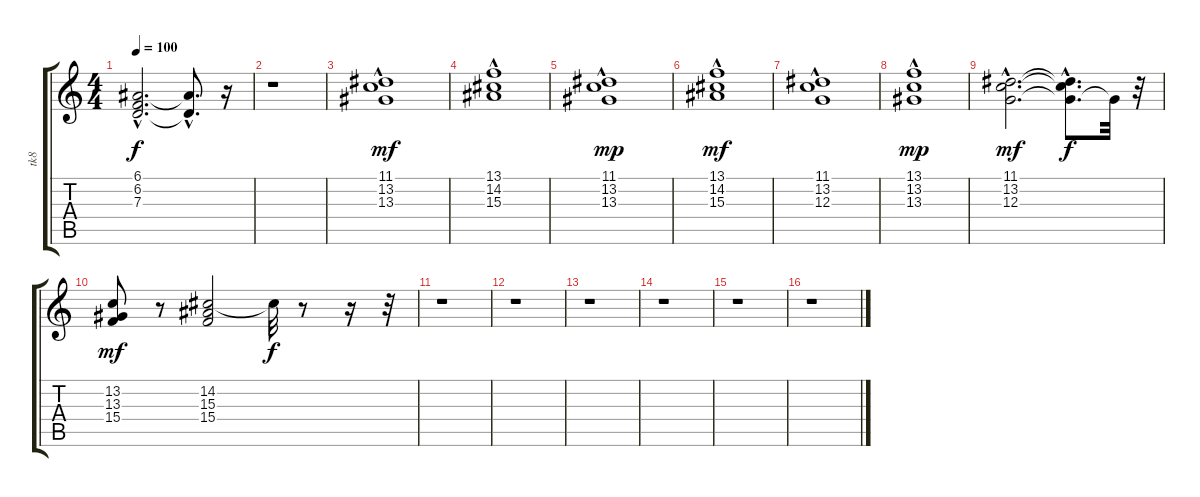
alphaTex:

\track ("tk8" "tk8") {instrument synthstrings1}
\staff {score tabs}
\tuning (E4 B3 G3 D3 A2 E2) {hide}
\ts (4 4)
\tempo 100
\clef g2
\ks c
(6.1{hac t} 6.2{t} 7.3{hac t}).2{d dy f} (6.1{hac t} 7.3{t}).8{d} r.16 |
r.1 |
(11.1 13.2{hac} 13.3).1{dy mf} |
(13.1{hac} 14.2 15.3).1 |
(11.1{hac} 13.2 13.3).1{dy mp} |
(13.1{hac} 14.2 15.3).1{dy mf} |
(11.1{hac} 13.2{hac} 12.3).1 |
(13.1{hac} 13.2{hac} 13.3).1{dy mp} |
(11.1{hac} 13.2{hac} 12.3{hac}).2{d dy mf} (11.1{hac t} 13.2{hac t} 12.3{hac t}).8{d dy f} 12.3{t}.32 r.32 |
(13.2 13.3 15.4).8{dy mf} r.8 (14.2 15.3 15.4).2 14.2{t}.32{dy f} r.8 r.16 r.32 |
r.1 |
r.1 |
r.1 |
r.1 |
r.1 |
r.1
